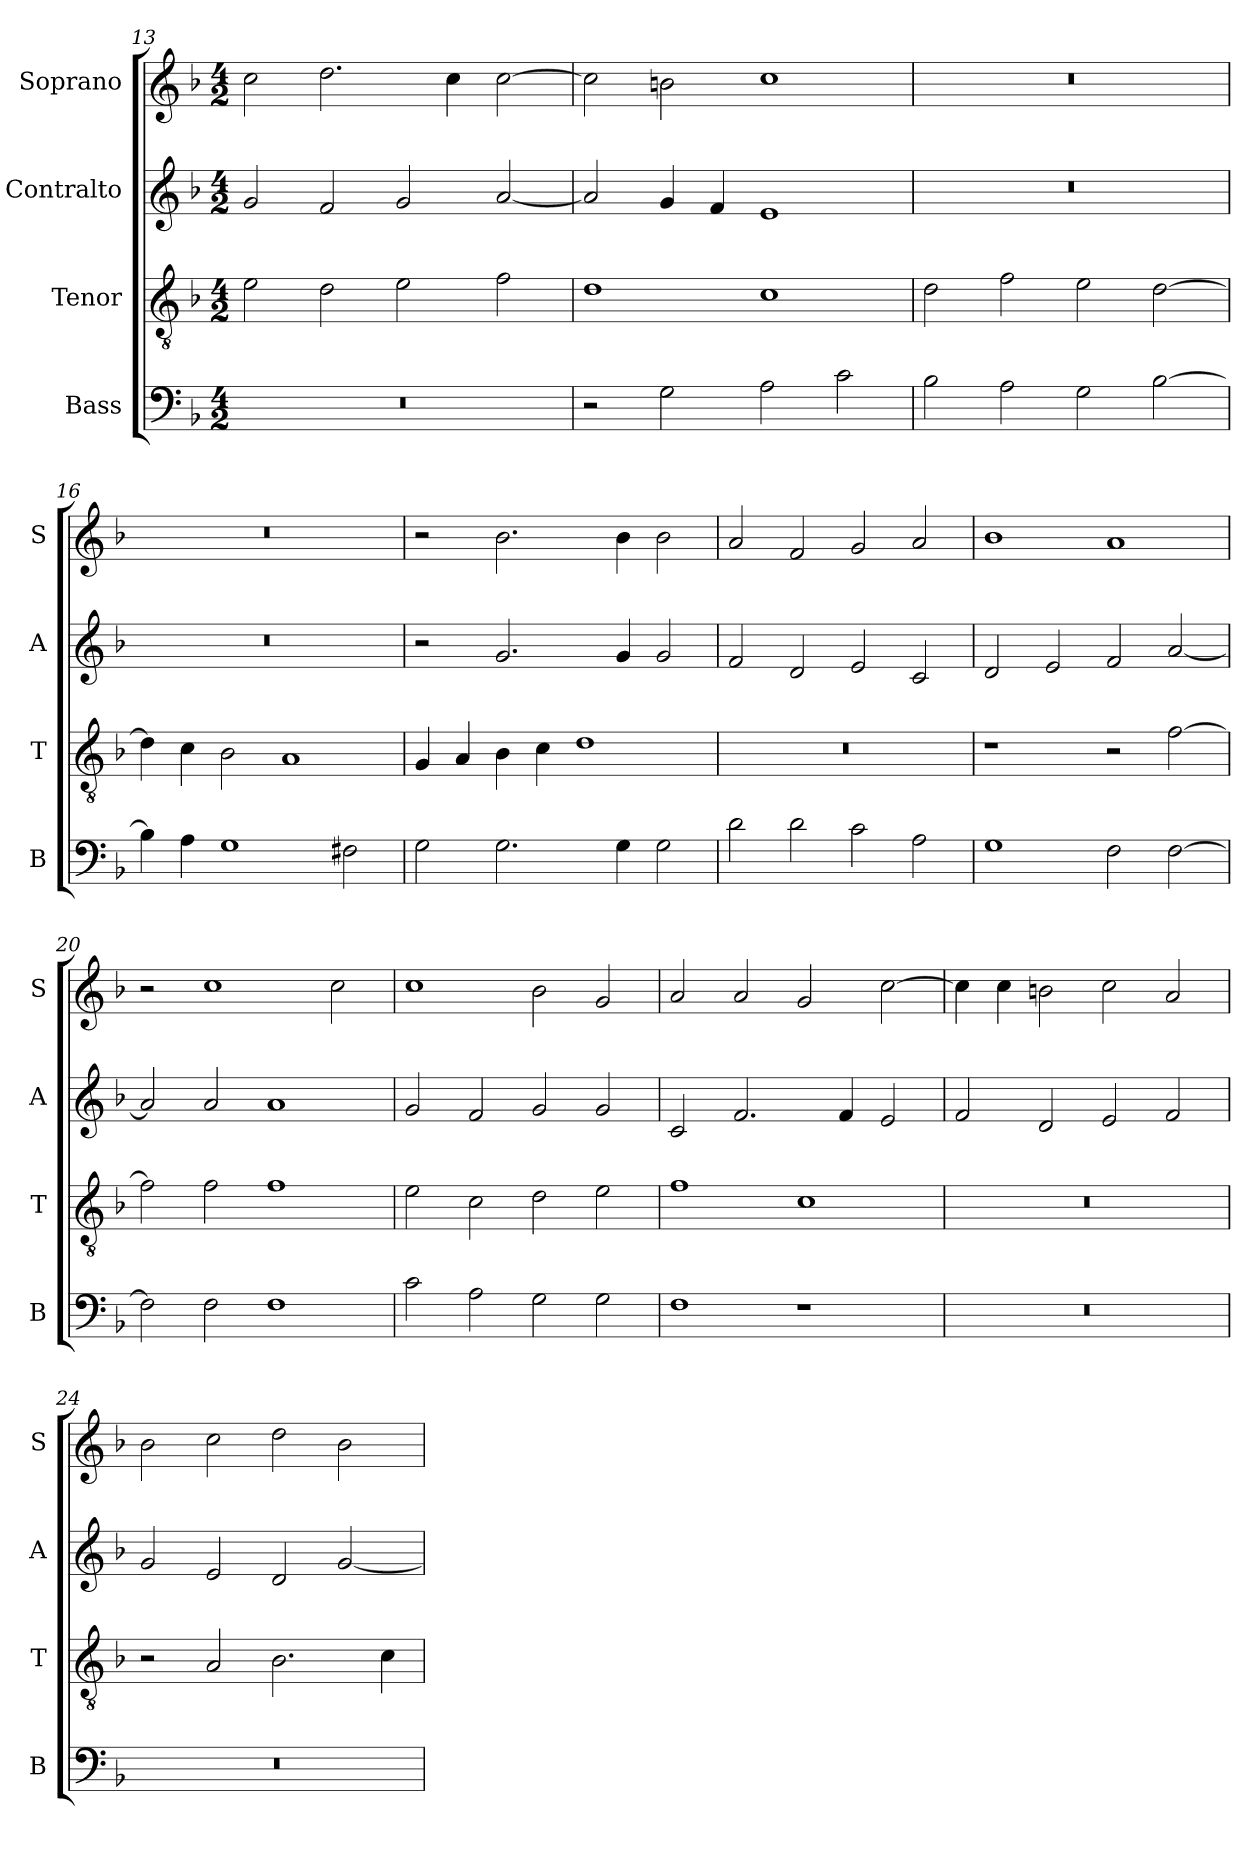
**kern	**kern	**kern	**kern
*part4	*part3	*part2	*part1
*staff4	*staff3	*staff2	*staff1
*I"Bass	*I"Tenor	*I"Contralto	*I"Soprano
*I'B	*I'T	*I'A	*I'S
*clefF4	*clefGv2	*clefG2	*clefG2
*k[b-]	*k[b-]	*k[b-]	*k[b-]
*F:ion	*F:ion	*F:ion	*F:ion
*M4/2	*M4/2	*M4/2	*M4/2
=13	=13	=13	=13
0r	2e	2g	2cc
.	2d	2f	2.dd
.	2e	2g	.
.	.	.	4cc
.	2f	[2a	[2cc
=14	=14	=14	=14
2r	1d	2a]	2cc]
2G	.	4g	2bn
.	.	4f	.
2A	1c	1e	1cc
2c	.	.	.
=15	=15	=15	=15
2B-	2d	0r	0r
2A	2f	.	.
2G	2e	.	.
[2B-	[2d	.	.
=16	=16	=16	=16
4B-]	4d]	0r	0r
4A	4c	.	.
1G	2B-	.	.
.	1A	.	.
2F#X	.	.	.
=17	=17	=17	=17
2G	4G	2r	2r
.	4A	.	.
2.G	4B-	2.g	2.b-
.	4c	.	.
.	1d	.	.
4G	.	4g	4b-
2G	.	2g	2b-
=18	=18	=18	=18
2d	0r	2f	2a
2d	.	2d	2f
2c	.	2e	2g
2A	.	2c	2a
=19	=19	=19	=19
1G	1r	2d	1b-
.	.	2e	.
2F	2r	2f	1a
[2F	[2f	[2a	.
=20	=20	=20	=20
2F]	2f]	2a]	2r
2F	2f	2a	1cc
1F	1f	1a	.
.	.	.	2cc
=21	=21	=21	=21
2c	2e	2g	1cc
2A	2c	2f	.
2G	2d	2g	2b-
2G	2e	2g	2g
=22	=22	=22	=22
1F	1f	2c	2a
.	.	2.f	2a
1r	1c	.	2g
.	.	4f	.
.	.	2e	[2cc
=23	=23	=23	=23
0r	0r	2f	4cc]
.	.	.	4cc
.	.	2d	2bn
.	.	2e	2cc
.	.	2f	2a
=24	=24	=24	=24
0r	2r	2g	2b-
.	2A	2e	2cc
.	2.B-	2d	2dd
.	.	[2g	2b-
.	4c	.	.
=	=	=	=
*-	*-	*-	*-
